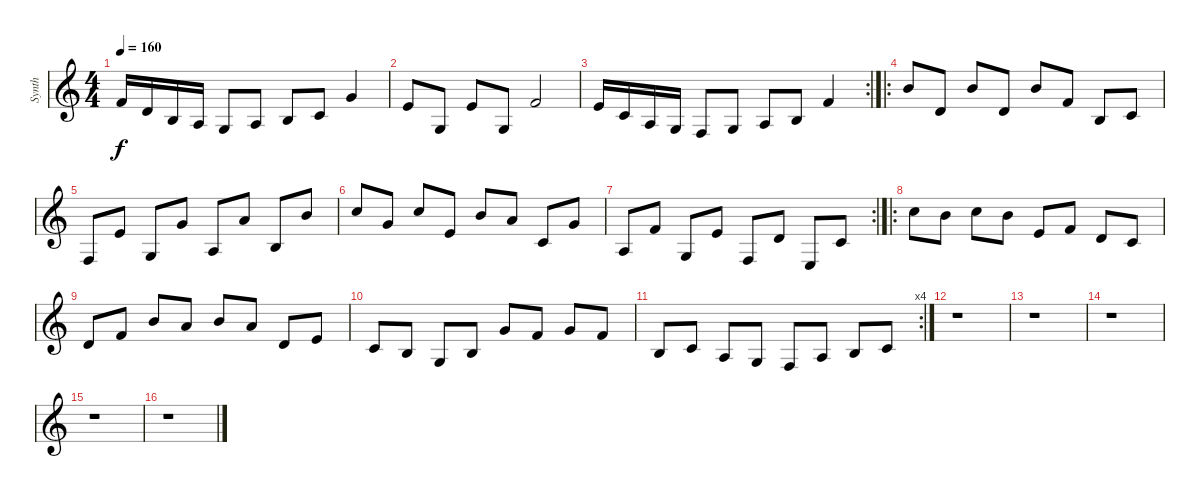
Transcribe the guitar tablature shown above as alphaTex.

\track ("Synth" "Synth") {instrument acousticgrandpiano}
\staff {score}
\tuning (E4 B3 G3 D3 A2 E2) {hide}
\ts (4 4)
\tempo 160
\clef g2
\ks c
10.3.16{dy f} 12.4.16 14.5.16 12.5.16 10.5.8 12.5.8 14.5.8 15.5.8 12.3.4 |
9.3.8 10.5.8 9.3.8 10.5.8 10.3.2 |
\rc 2
9.3.16 10.4.16 12.5.16 10.5.16 8.5.8 10.5.8 12.5.8 14.5.8 10.3.4 |
\ro
16.3.8 17.5.8 16.3.8 17.5.8 16.3.8 15.4.8 14.5.8 15.5.8 |
8.5.8 9.3.8 10.5.8 12.3.8 12.5.8 14.3.8 14.5.8 16.3.8 |
22.4.8 17.4.8 17.3.8 19.5.8 16.3.8 14.3.8 15.5.8 12.3.8 |
\rc 2
12.5.8 10.3.8 10.5.8 9.3.8 8.5.8 7.3.8 7.5.8 5.3.8 |
\ro
8.1.8 7.1.8 8.1.8 7.1.8 5.2.8 6.2.8 3.2.8 1.2.8 |
7.3.8 6.2.8 7.1.8 5.1.8 7.1.8 5.1.8 3.2.8 5.2.8 |
1.2.8 0.2.8 5.4.8 4.3.8 3.1.8 1.1.8 3.1.8 1.1.8 |
\rc 4
4.3.8 5.3.8 2.3.8 0.3.8 3.4.8 2.3.8 4.3.8 5.3.8 |
r.1 |
r.1 |
r.1 |
r.1 |
r.1
